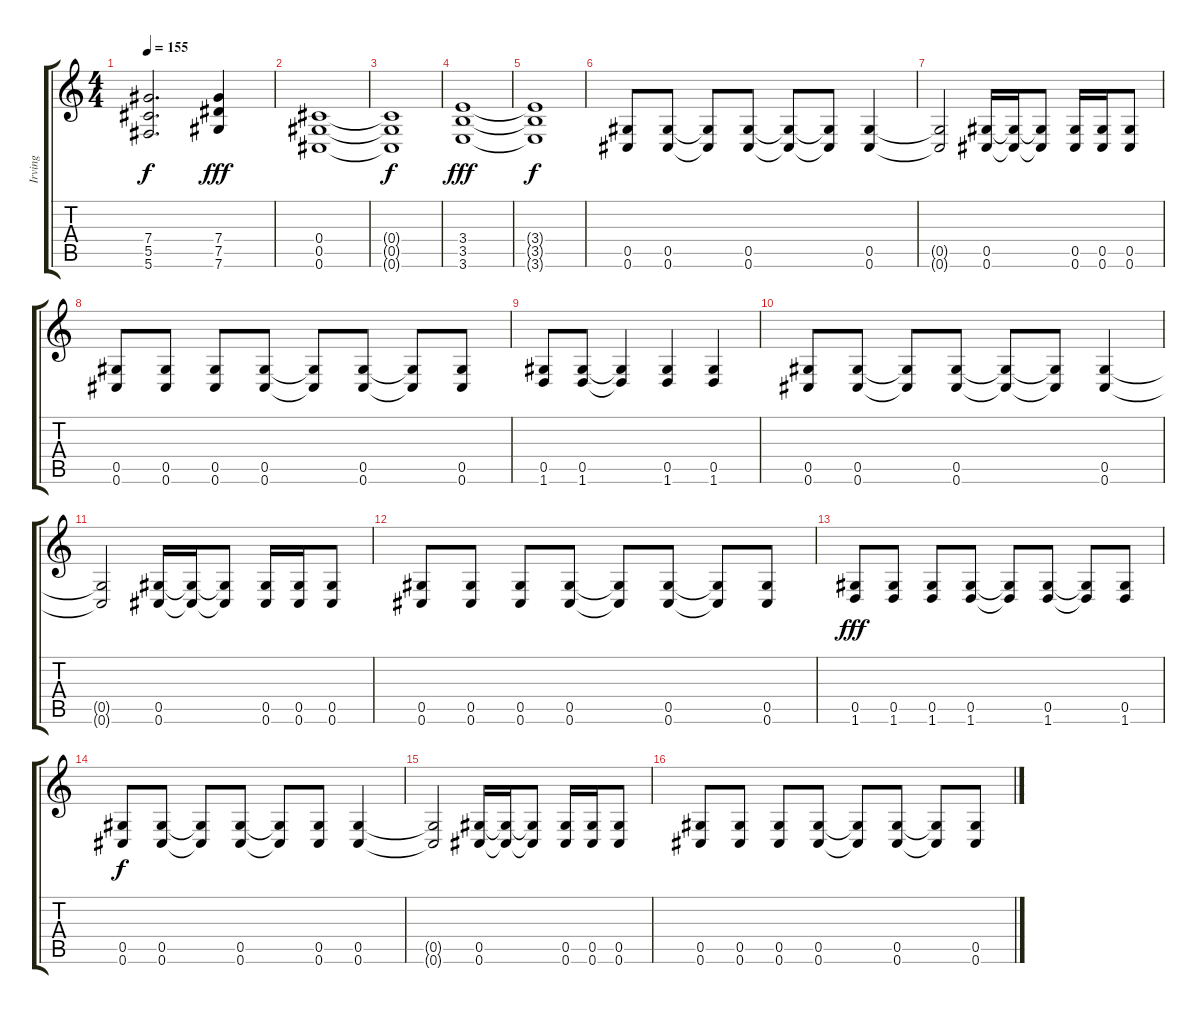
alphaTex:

\track ("Irving" "Irving") {instrument distortionguitar}
\staff {score tabs}
\tuning (Eb4 Bb3 Gb3 Db3 Ab2 Db2) {hide}
\ts (4 4)
\tempo 155
\clef g2
\ks c
(7.4{t} 5.5{t} 5.6{t}).2{d dy f} (7.4 7.5 7.6).4{dy fff} |
(0.4 0.5 0.6).1 |
(0.4{t} 0.5{t} 0.6{t}).1{dy f} |
(3.4 3.5 3.6).1{dy fff} |
(3.4{t} 3.5{t} 3.6{t}).1{dy f} |
(0.5 0.6).8 (0.5 0.6).8 (0.5{t} 0.6{t}).8 (0.5 0.6).8 (0.5{t} 0.6{t}).8 (0.5{t} 0.6{t}).8 (0.5 0.6).4 |
(0.5{t} 0.6{t}).2 (0.5 0.6).16 (0.5{t} 0.6{t}).16 (0.5{t} 0.6{t}).8 (0.5 0.6).16 (0.5 0.6).16 (0.5 0.6).8 |
(0.5 0.6).8 (0.5 0.6).8 (0.5 0.6).8 (0.5 0.6).8 (0.5{t} 0.6{t}).8 (0.5 0.6).8 (0.5{t} 0.6{t}).8 (0.5 0.6).8 |
(0.5 1.6).8 (0.5 1.6).8 (0.5{t} 1.6{t}).4 (0.5 1.6).4 (0.5 1.6).4 |
(0.5 0.6).8 (0.5 0.6).8 (0.5{t} 0.6{t}).8 (0.5 0.6).8 (0.5{t} 0.6{t}).8 (0.5{t} 0.6{t}).8 (0.5 0.6).4 |
(0.5{t} 0.6{t}).2 (0.5 0.6).16 (0.5{t} 0.6{t}).16 (0.5{t} 0.6{t}).8 (0.5 0.6).16 (0.5 0.6).16 (0.5 0.6).8 |
(0.5 0.6).8 (0.5 0.6).8 (0.5 0.6).8 (0.5 0.6).8 (0.5{t} 0.6{t}).8 (0.5 0.6).8 (0.5{t} 0.6{t}).8 (0.5 0.6).8 |
(0.5 1.6).8{dy fff} (0.5 1.6).8 (0.5 1.6).8 (0.5 1.6).8 (0.5{t} 1.6{t}).8 (0.5 1.6).8 (0.5{t} 1.6{t}).8 (0.5 1.6).8 |
(0.5 0.6).8{dy f} (0.5 0.6).8 (0.5{t} 0.6{t}).8 (0.5 0.6).8 (0.5{t} 0.6{t}).8 (0.5 0.6).8 (0.5 0.6).4 |
(0.5{t} 0.6{t}).2 (0.5 0.6).16 (0.5{t} 0.6{t}).16 (0.5{t} 0.6{t}).8 (0.5 0.6).16 (0.5 0.6).16 (0.5 0.6).8 |
(0.5 0.6).8 (0.5 0.6).8 (0.5 0.6).8 (0.5 0.6).8 (0.5{t} 0.6{t}).8 (0.5 0.6).8 (0.5{t} 0.6{t}).8 (0.5 0.6).8
